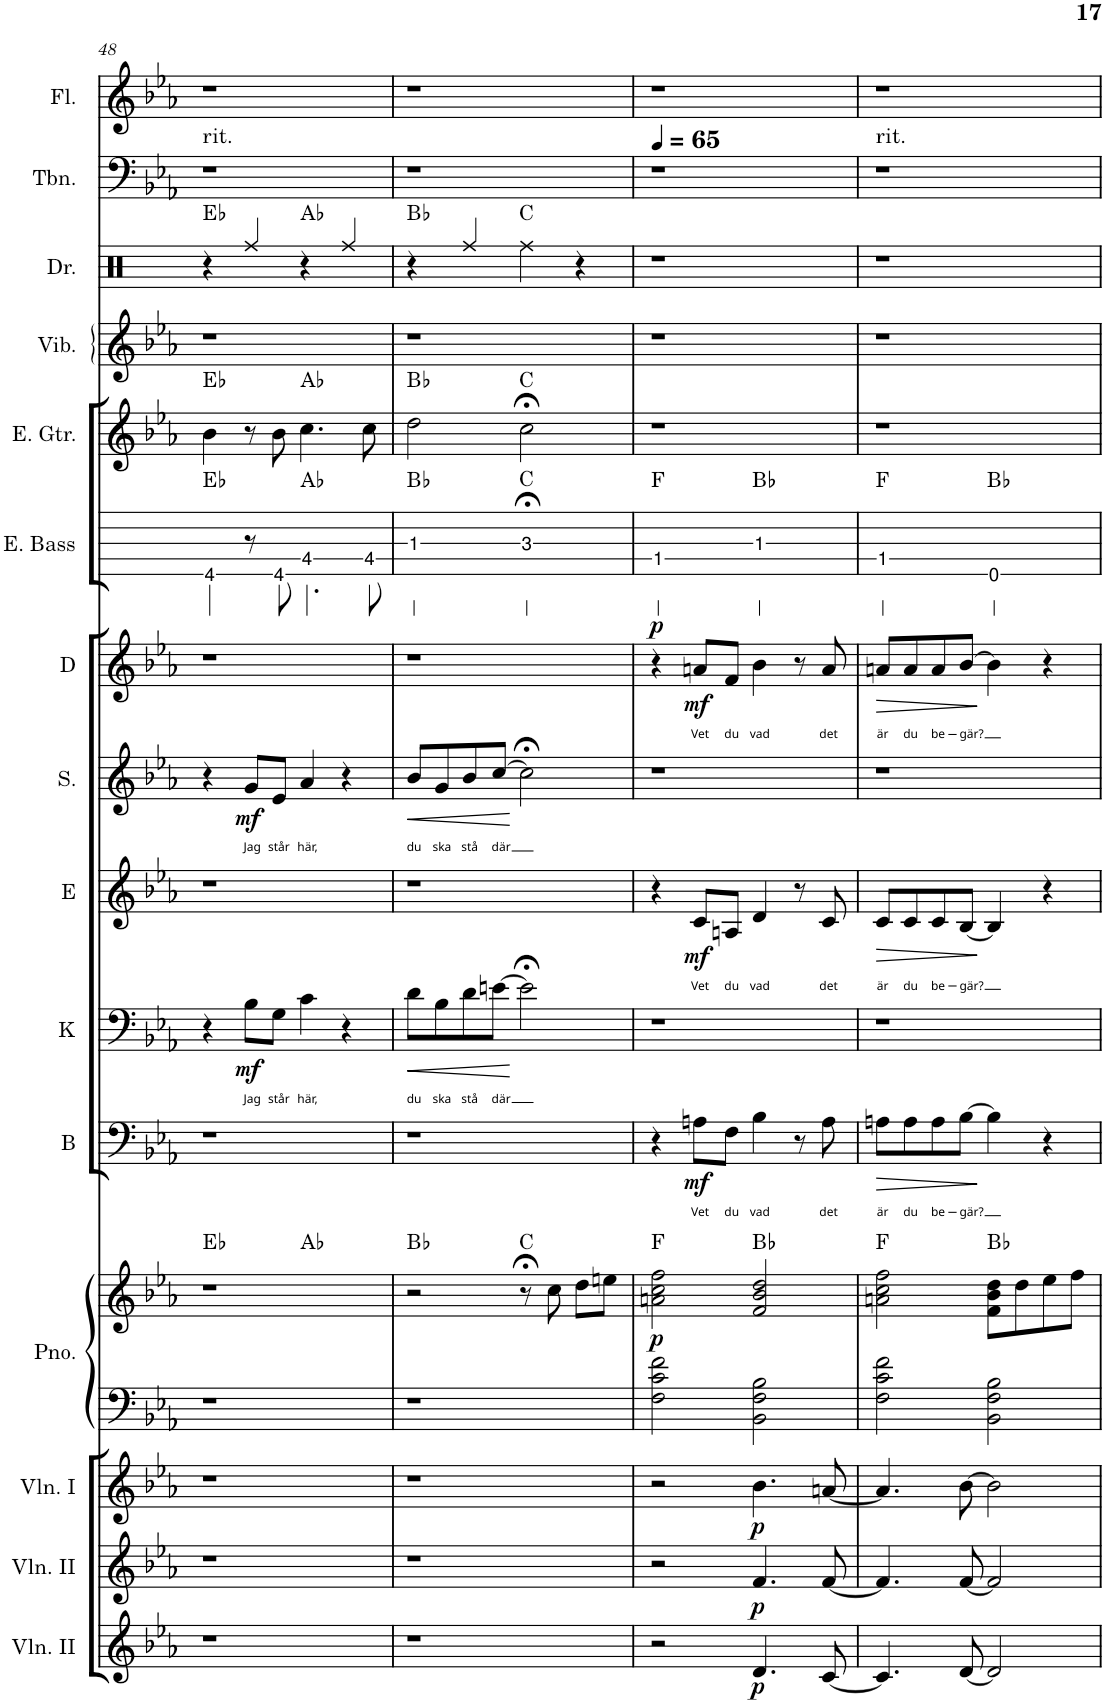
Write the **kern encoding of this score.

**kern	**dynam	**kern	**dynam	**kern	**dynam	**kern	**kern	**dynam	**harte	**kern	**text	**dynam	**kern	**text	**dynam	**kern	**text	**dynam	**kern	**text	**dynam	**kern	**text	**dynam	**kern	**dynam	**harte	**kern	**dynam	**harte	**kern	**harte	**kern	**kern	**harte	**kern	**kern
*part16	*part16	*part15	*part15	*part14	*part14	*part13	*part13	*part13	*part13	*part12	*part12	*part12	*part11	*part11	*part11	*part10	*part10	*part10	*part9	*part9	*part9	*part8	*part8	*part8	*part7	*part7	*part7	*part6	*part6	*part6	*part5	*part5	*part4	*part3	*part3	*part2	*part1
*staff17	*staff17	*staff16	*staff16	*staff15	*staff15	*staff14	*staff13	*staff13/14	*	*staff12	*staff12	*staff12	*staff11	*staff11	*staff11	*staff10	*staff10	*staff10	*staff9	*staff9	*staff9	*staff8	*staff8	*staff8	*staff7	*staff7	*	*staff6	*staff6	*	*staff5	*	*staff4	*staff3	*	*staff2	*staff1
*I"Violin III	*	*I"Violin II	*	*I"Violin I	*	*I"Piano	*	*	*	*I"Bacon	*	*	*I"Kat	*	*	*I"Elisabet	*	*	*I"Shakespeare	*	*	*I"Drake	*	*	*I"Elbas	*	*	*I"Elbas noter	*	*	*I"Elgitarr	*	*I"Vibrafon	*I"Trumset	*	*I"Trombon	*I"Flöjt
*I'Vln. II	*	*I'Vln. II	*	*I'Vln. I	*	*I'Pno.	*	*	*	*I'B	*	*	*I'K	*	*	*I'E	*	*	*I'S.	*	*	*I'D	*	*	*	*	*	*	*	*	*I'E. Gtr.	*	*I'Vib.	*	*	*I'Tbn.	*I'Fl.
!!LO:PB:g=z
*clefG2	*	*clefG2	*	*clefG2	*	*clefF4	*clefG2	*	*	*clefF4	*	*	*clefF4	*	*	*clefG2	*	*	*clefG2	*	*	*clefG2	*	*	*	*	*	*clefF4	*	*	*clefG2	*	*clefG2	*clefX	*	*clefF4	*clefG2
*	*	*	*	*	*	*	*	*	*	*	*	*	*	*	*	*	*	*	*	*	*	*	*	*	*	*	*	*Trd7c12	*	*	*Trd7c12	*	*	*	*	*	*Trd-7c-12
*k[b-e-a-]	*	*k[b-e-a-]	*	*k[b-e-a-]	*	*k[b-e-a-]	*k[b-e-a-]	*	*	*k[b-e-a-]	*	*	*k[b-e-a-]	*	*	*k[b-e-a-]	*	*	*k[b-e-a-]	*	*	*k[b-e-a-]	*	*	*k[b-e-a-]	*	*	*k[b-e-a-]	*	*	*k[b-e-a-]	*	*k[b-e-a-]	*k[]	*	*k[b-e-a-]	*k[b-e-a-]
*E-:	*	*E-:	*	*E-:	*	*E-:	*E-:	*	*	*E-:	*	*	*E-:	*	*	*E-:	*	*	*E-:	*	*	*E-:	*	*	*E-:	*	*	*E-:	*	*	*E-:	*	*E-:	*	*	*E-:	*E-:
*M4/4	*	*M4/4	*	*M4/4	*	*M4/4	*M4/4	*	*	*M4/4	*	*	*M4/4	*	*	*M4/4	*	*	*M4/4	*	*	*M4/4	*	*	*M4/4	*	*	*M4/4	*	*	*M4/4	*	*M4/4	*M4/4	*	*M4/4	*M4/4
=48	=48	=48	=48	=48	=48	=48	=48	=48	=48	=48	=48	=48	=48	=48	=48	=48	=48	=48	=48	=48	=48	=48	=48	=48	=48	=48	=48	=48	=48	=48	=48	=48	=48	=48	=48	=48	=48
!	!	!	!	!	!	!	!	!	!	!	!	!	!	!	!	!	!	!	!	!	!	!	!	!	!	!	!	!	!	!	!	!	!	!	!	!	!LO:TX:b:t=rit.
*	*	*	*	*	*	*	*^	*	*	*	*	*	*	*	*	*	*	*	*	*	*	*	*	*	*	*	*	*	*	*	*	*	*	*	*	*	*
1r	.	1r	.	1r	.	1r	1r	2ryy	.	Eb:maj	1r	.	.	4r	.	.	1r	.	.	4r	.	.	1r	.	.	4EE-\	.	Eb:maj	4E-	.	Eb:maj	4b-\	Eb:maj	1r	4r	Eb:maj	1r	1r
!	!	!	!	!	!	!	!	!	!	!	!	!	!	!	!LO:LY:b	!LO:DY:b	!	!	!	!	!LO:LY:b	!LO:DY:b	!	!	!	!	!	!	!	!	!	!	!	!	!	!	!	!
.	.	.	.	.	.	.	.	.	.	.	.	.	.	8B-\L	Jag	mf	.	.	.	8g/L	Jag	mf	.	.	.	8r	.	.	8r	.	.	8r	.	.	4Rff/	.	.	.
!	!	!	!	!	!	!	!	!	!	!	!	!	!	!	!LO:LY:b	!	!	!	!	!	!LO:LY:b	!	!	!	!	!	!	!	!	!	!	!	!	!	!	!	!	!
.	.	.	.	.	.	.	.	.	.	.	.	.	.	8G\J	står	.	.	.	.	8e-/J	står	.	.	.	.	8EE-\	.	.	8E-	.	.	8b-\	.	.	.	.	.	.
!	!	!	!	!	!	!	!	!	!	!	!	!	!	!	!LO:LY:b	!	!	!	!	!	!LO:LY:b	!	!	!	!	!	!	!	!	!	!	!	!	!	!	!	!	!
.	.	.	.	.	.	.	.	2ryy	.	Ab:maj	.	.	.	4c\	här,	.	.	.	.	4a-/	här,	.	.	.	.	4.AA-\	.	Ab:maj	4.A-	.	Ab:maj	4.cc\	Ab:maj	.	4r	Ab:maj	.	.
.	.	.	.	.	.	.	.	.	.	.	.	.	.	4r	.	.	.	.	.	4r	.	.	.	.	.	.	.	.	.	.	.	.	.	.	4Rff/	.	.	.
.	.	.	.	.	.	.	.	.	.	.	.	.	.	.	.	.	.	.	.	.	.	.	.	.	.	8AA-\	.	.	8A-	.	.	8cc\	.	.	.	.	.	.
=49	=49	=49	=49	=49	=49	=49	=49	=49	=49	=49	=49	=49	=49	=49	=49	=49	=49	=49	=49	=49	=49	=49	=49	=49	=49	=49	=49	=49	=49	=49	=49	=49	=49	=49	=49	=49	=49	=49
!	!	!	!	!	!	!	!	!	!	!	!	!	!	!	!LO:LY:b	!LO:HP:b	!	!	!	!	!LO:LY:b	!LO:HP:b	!	!	!	!	!	!	!	!	!	!	!	!	!	!	!	!
*	*	*	*	*	*	*	*v	*v	*	*	*	*	*	*	*	*	*	*	*	*	*	*	*	*	*	*	*	*	*	*	*	*	*	*	*	*	*	*
1r	.	1r	.	1r	.	1r	2r	.	Bb:maj	1r	.	.	8d\L	du	<	1r	.	.	8b-/L	du	<	1r	.	.	2BB-\	.	Bb:maj	2B-	.	Bb:maj	2dd\	Bb:maj	1r	4r	Bb:maj	1r	1r
!	!	!	!	!	!	!	!	!	!	!	!	!	!	!LO:LY:b	!	!	!	!	!	!LO:LY:b	!	!	!	!	!	!	!	!	!	!	!	!	!	!	!	!	!
.	.	.	.	.	.	.	.	.	.	.	.	.	8B-\	ska	.	.	.	.	8g/	ska	.	.	.	.	.	.	.	.	.	.	.	.	.	.	.	.	.
!	!	!	!	!	!	!	!	!	!	!	!	!	!	!LO:LY:b	!	!	!	!	!	!LO:LY:b	!	!	!	!	!	!	!	!	!	!	!	!	!	!	!	!	!
.	.	.	.	.	.	.	.	.	.	.	.	.	8d\	stå	.	.	.	.	8b-/	stå	.	.	.	.	.	.	.	.	.	.	.	.	.	4Rff/	.	.	.
!	!	!	!	!	!	!	!	!	!	!	!	!	!	!LO:LY:b	!	!	!	!	!	!LO:LY:b	!	!	!	!	!	!	!	!	!	!	!	!	!	!	!	!	!
.	.	.	.	.	.	.	.	.	.	.	.	.	[8en\J	där	.	.	.	.	[8cc/J	där	.	.	.	.	.	.	.	.	.	.	.	.	.	.	.	.	.
.	.	.	.	.	.	.	8r;<	.	C:maj	.	.	.	2e;<\]	.	[	.	.	.	2cc;<\]	.	[	.	.	.	2C;<\	.	C:maj	2c;<	.	C:maj	2cc;<\	C:maj	.	4Rff\	C:maj	.	.
.	.	.	.	.	.	.	8cc\	.	.	.	.	.	.	.	.	.	.	.	.	.	.	.	.	.	.	.	.	.	.	.	.	.	.	.	.	.	.
.	.	.	.	.	.	.	8dd\L	.	.	.	.	.	.	.	.	.	.	.	.	.	.	.	.	.	.	.	.	.	.	.	.	.	.	4r	.	.	.
.	.	.	.	.	.	.	8een\J	.	.	.	.	.	.	.	.	.	.	.	.	.	.	.	.	.	.	.	.	.	.	.	.	.	.	.	.	.	.
=50	=50	=50	=50	=50	=50	=50	=50	=50	=50	=50	=50	=50	=50	=50	=50	=50	=50	=50	=50	=50	=50	=50	=50	=50	=50	=50	=50	=50	=50	=50	=50	=50	=50	=50	=50	=50	=50
*	*	*	*	*	*	*	*	*	*	*	*	*	*	*	*	*	*	*	*	*	*	*	*	*	*	*	*	*	*	*	*	*	*	*	*	*	*MM65
!	!	!	!	!	!	!	!	!LO:DY:b	!	!	!	!	!	!	!	!	!	!	!	!	!	!	!	!	!	!LO:DY:b	!	!	!LO:DY:b	!	!	!	!	!	!	!	!
2r	.	2r	.	2r	.	2F\ 2c\ 2f\	2an\ 2cc\ 2ff\	p	F:maj	4r	.	.	1r	.	.	4r	.	.	1r	.	.	4r	.	.	2FF\	p	F:maj	2F	p	F:maj	1r	.	1r	1r	.	1r	1r
!	!	!	!	!	!	!	!	!	!	!	!LO:LY:b	!LO:DY:b	!	!	!	!	!LO:LY:b	!LO:DY:b	!	!	!	!	!LO:LY:b	!LO:DY:b	!	!	!	!	!	!	!	!	!	!	!	!	!
.	.	.	.	.	.	.	.	.	.	8An\L	Vet	mf	.	.	.	8c/L	Vet	mf	.	.	.	8an/L	Vet	mf	.	.	.	.	.	.	.	.	.	.	.	.	.
!	!	!	!	!	!	!	!	!	!	!	!LO:LY:b	!	!	!	!	!	!LO:LY:b	!	!	!	!	!	!LO:LY:b	!	!	!	!	!	!	!	!	!	!	!	!	!	!
.	.	.	.	.	.	.	.	.	.	8F\J	du	.	.	.	.	8An/J	du	.	.	.	.	8f/J	du	.	.	.	.	.	.	.	.	.	.	.	.	.	.
!	!LO:DY:b	!	!LO:DY:b	!	!LO:DY:b	!	!	!	!	!	!LO:LY:b	!	!	!	!	!	!LO:LY:b	!	!	!	!	!	!LO:LY:b	!	!	!	!	!	!	!	!	!	!	!	!	!	!
4.d/	p	4.f/	p	4.b-\	p	2BB-\ 2F\ 2B-\	2f/ 2b-/ 2dd/	.	Bb:maj	4B-\	vad	.	.	.	.	4d/	vad	.	.	.	.	4b-\	vad	.	2BB-\	.	Bb:maj	2B-	.	Bb:maj	.	.	.	.	.	.	.
.	.	.	.	.	.	.	.	.	.	8r	.	.	.	.	.	8r	.	.	.	.	.	8r	.	.	.	.	.	.	.	.	.	.	.	.	.	.	.
!	!	!	!	!	!	!	!	!	!	!	!LO:LY:b	!	!	!	!	!	!LO:LY:b	!	!	!	!	!	!LO:LY:b	!	!	!	!	!	!	!	!	!	!	!	!	!	!
[8c/	.	[8f/	.	[8an/	.	.	.	.	.	8A\	det	.	.	.	.	8c/	det	.	.	.	.	8a/	det	.	.	.	.	.	.	.	.	.	.	.	.	.	.
=51	=51	=51	=51	=51	=51	=51	=51	=51	=51	=51	=51	=51	=51	=51	=51	=51	=51	=51	=51	=51	=51	=51	=51	=51	=51	=51	=51	=51	=51	=51	=51	=51	=51	=51	=51	=51	=51
!	!	!	!	!	!	!	!	!	!	!	!	!	!	!	!	!	!	!	!	!	!	!	!	!	!	!	!	!	!	!	!	!	!	!	!	!	!LO:TX:b:t=rit.
!	!	!	!	!	!	!	!	!	!	!	!LO:LY:b	!LO:HP:b	!	!	!	!	!LO:LY:b	!LO:HP:b	!	!	!	!	!LO:LY:b	!LO:HP:b	!	!	!	!	!	!	!	!	!	!	!	!	!
4.c/]	.	4.f/]	.	4.a/]	.	2F\ 2c\ 2f\	2an\ 2cc\ 2ff\	.	F:maj	8An\L	är	>	1r	.	.	8c/L	är	>	1r	.	.	8an/L	är	>	2FF\	.	F:maj	2F	.	F:maj	1r	.	1r	1r	.	1r	1r
!	!	!	!	!	!	!	!	!	!	!	!LO:LY:b	!	!	!	!	!	!LO:LY:b	!	!	!	!	!	!LO:LY:b	!	!	!	!	!	!	!	!	!	!	!	!	!	!
.	.	.	.	.	.	.	.	.	.	8A\	du	.	.	.	.	8c/	du	.	.	.	.	8a/	du	.	.	.	.	.	.	.	.	.	.	.	.	.	.
!	!	!	!	!	!	!	!	!	!	!	!LO:LY:b	!	!	!	!	!	!LO:LY:b	!	!	!	!	!	!LO:LY:b	!	!	!	!	!	!	!	!	!	!	!	!	!	!
.	.	.	.	.	.	.	.	.	.	8A\	be-	.	.	.	.	8c/	be-	.	.	.	.	8a/	be-	.	.	.	.	.	.	.	.	.	.	.	.	.	.
!	!	!	!	!	!	!	!	!	!	!	!LO:LY:b	!	!	!	!	!	!LO:LY:b	!	!	!	!	!	!LO:LY:b	!	!	!	!	!	!	!	!	!	!	!	!	!	!
[8d/	.	[8f/	.	[8b-\	.	.	.	.	.	[8B-\J	-gär?	.	.	.	.	[8B-/J	-gär?	.	.	.	.	[8b-/J	-gär?	.	.	.	.	.	.	.	.	.	.	.	.	.	.
2d/]	.	2f/]	.	2b-\]	.	2BB-\ 2F\ 2B-\	8f\ 8b-\ 8dd\L	.	Bb:maj	4B-\]	.	]	.	.	.	4B-/]	.	]	.	.	.	4b-\]	.	]	2BBB-\	.	Bb:maj	2BB-	.	Bb:maj	.	.	.	.	.	.	.
.	.	.	.	.	.	.	8dd\	.	.	.	.	.	.	.	.	.	.	.	.	.	.	.	.	.	.	.	.	.	.	.	.	.	.	.	.	.	.
.	.	.	.	.	.	.	8ee-\	.	.	4r	.	.	.	.	.	4r	.	.	.	.	.	4r	.	.	.	.	.	.	.	.	.	.	.	.	.	.	.
.	.	.	.	.	.	.	8ff\J	.	.	.	.	.	.	.	.	.	.	.	.	.	.	.	.	.	.	.	.	.	.	.	.	.	.	.	.	.	.
=	=	=	=	=	=	=	=	=	=	=	=	=	=	=	=	=	=	=	=	=	=	=	=	=	=	=	=	=	=	=	=	=	=	=	=	=	=
*-	*-	*-	*-	*-	*-	*-	*-	*-	*-	*-	*-	*-	*-	*-	*-	*-	*-	*-	*-	*-	*-	*-	*-	*-	*-	*-	*-	*-	*-	*-	*-	*-	*-	*-	*-	*-	*-
